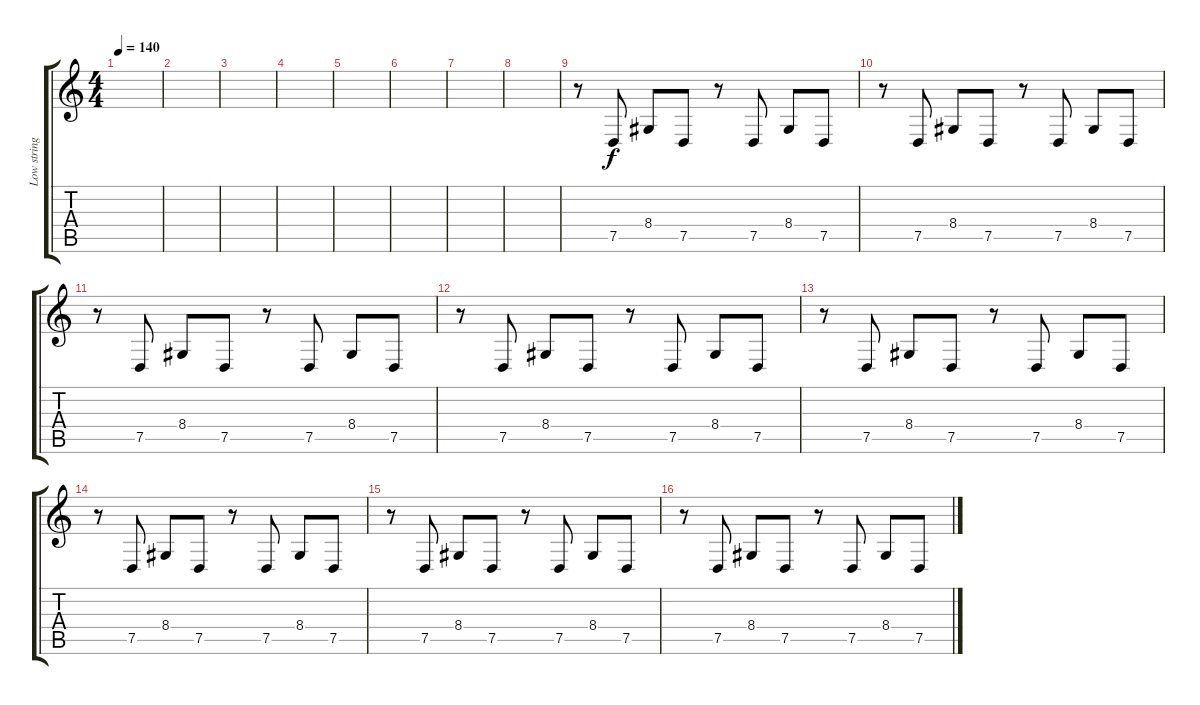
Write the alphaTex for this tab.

\track ("Low strings" "Low string") {instrument cello}
\staff {score tabs}
\tuning (D4 A3 F3 C3 G2 C2) {hide}
\ts (4 4)
\tempo 140
\clef g2
\ks c
|
|
|
|
|
|
|
|
r.8 7.5.8 8.4.8 7.5.8 r.8 7.5.8 8.4.8 7.5.8 |
r.8 7.5.8 8.4.8 7.5.8 r.8 7.5.8 8.4.8 7.5.8 |
r.8 7.5.8 8.4.8 7.5.8 r.8 7.5.8 8.4.8 7.5.8 |
r.8 7.5.8 8.4.8 7.5.8 r.8 7.5.8 8.4.8 7.5.8 |
r.8 7.5.8 8.4.8 7.5.8 r.8 7.5.8 8.4.8 7.5.8 |
r.8 7.5.8 8.4.8 7.5.8 r.8 7.5.8 8.4.8 7.5.8 |
r.8 7.5.8 8.4.8 7.5.8 r.8 7.5.8 8.4.8 7.5.8 |
r.8 7.5.8 8.4.8 7.5.8 r.8 7.5.8 8.4.8 7.5.8
